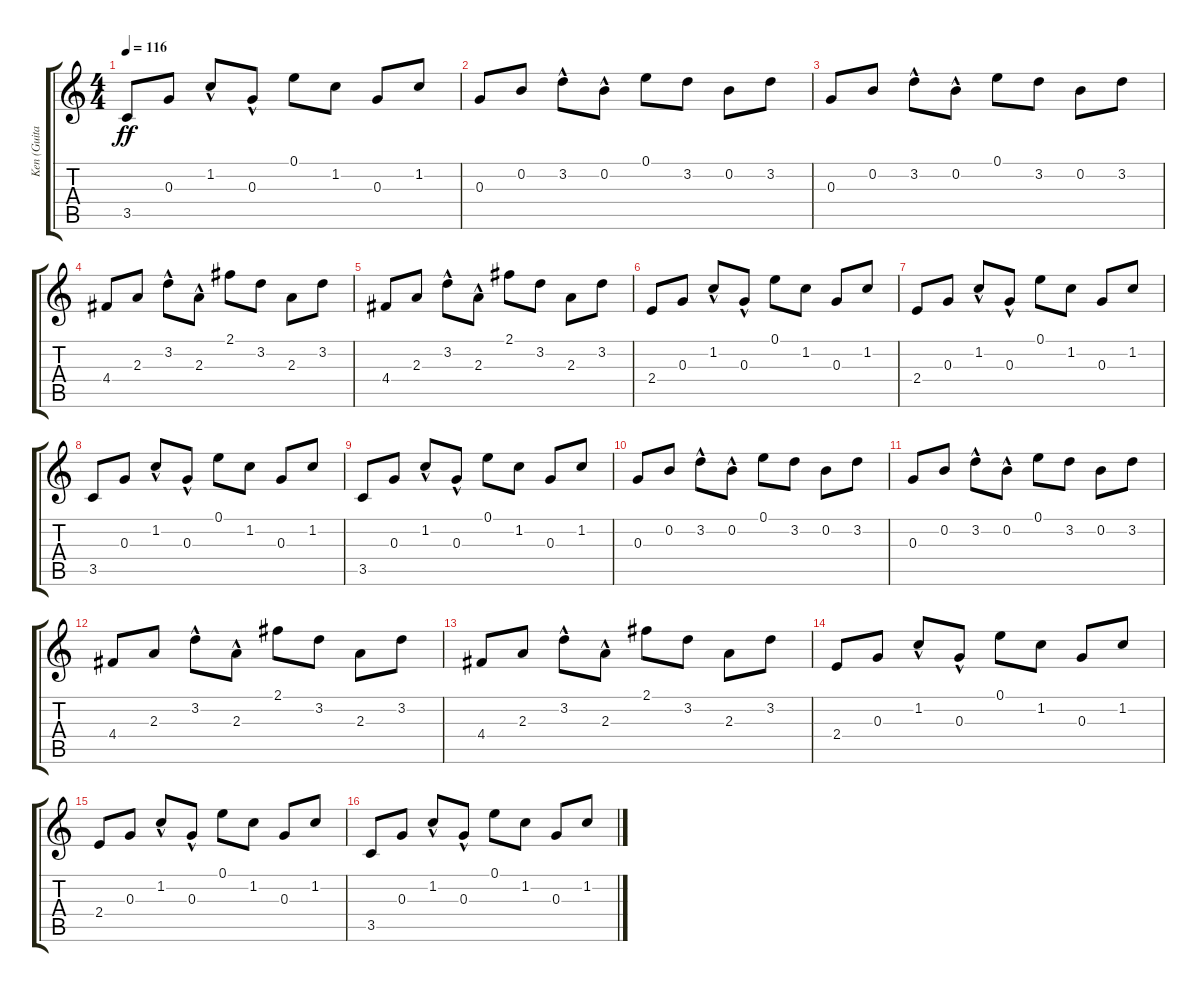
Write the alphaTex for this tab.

\track ("Ken (Guitar)" "Ken (Guita") {instrument distortionguitar}
\staff {score tabs}
\tuning (E4 B3 G3 D3 A2 E2) {hide}
\ts (4 4)
\tempo 116
\clef g2
\ks c
3.5.8{dy ff} 0.3.8 1.2{hac}.8 0.3{hac}.8 0.1.8 1.2.8 0.3.8 1.2.8 |
0.3.8 0.2.8 3.2{hac}.8 0.2{hac}.8 0.1.8 3.2.8 0.2.8 3.2.8 |
0.3.8 0.2.8 3.2{hac}.8 0.2{hac}.8 0.1.8 3.2.8 0.2.8 3.2.8 |
4.4.8 2.3.8 3.2{hac}.8 2.3{hac}.8 2.1.8 3.2.8 2.3.8 3.2.8 |
4.4.8 2.3.8 3.2{hac}.8 2.3{hac}.8 2.1.8 3.2.8 2.3.8 3.2.8 |
2.4.8 0.3.8 1.2{hac}.8 0.3{hac}.8 0.1.8 1.2.8 0.3.8 1.2.8 |
2.4.8 0.3.8 1.2{hac}.8 0.3{hac}.8 0.1.8 1.2.8 0.3.8 1.2.8 |
3.5.8 0.3.8 1.2{hac}.8 0.3{hac}.8 0.1.8 1.2.8 0.3.8 1.2.8 |
3.5.8 0.3.8 1.2{hac}.8 0.3{hac}.8 0.1.8 1.2.8 0.3.8 1.2.8 |
0.3.8 0.2.8 3.2{hac}.8 0.2{hac}.8 0.1.8 3.2.8 0.2.8 3.2.8 |
0.3.8 0.2.8 3.2{hac}.8 0.2{hac}.8 0.1.8 3.2.8 0.2.8 3.2.8 |
4.4.8 2.3.8 3.2{hac}.8 2.3{hac}.8 2.1.8 3.2.8 2.3.8 3.2.8 |
4.4.8 2.3.8 3.2{hac}.8 2.3{hac}.8 2.1.8 3.2.8 2.3.8 3.2.8 |
2.4.8 0.3.8 1.2{hac}.8 0.3{hac}.8 0.1.8 1.2.8 0.3.8 1.2.8 |
2.4.8 0.3.8 1.2{hac}.8 0.3{hac}.8 0.1.8 1.2.8 0.3.8 1.2.8 |
3.5.8 0.3.8 1.2{hac}.8 0.3{hac}.8 0.1.8 1.2.8 0.3.8 1.2.8
